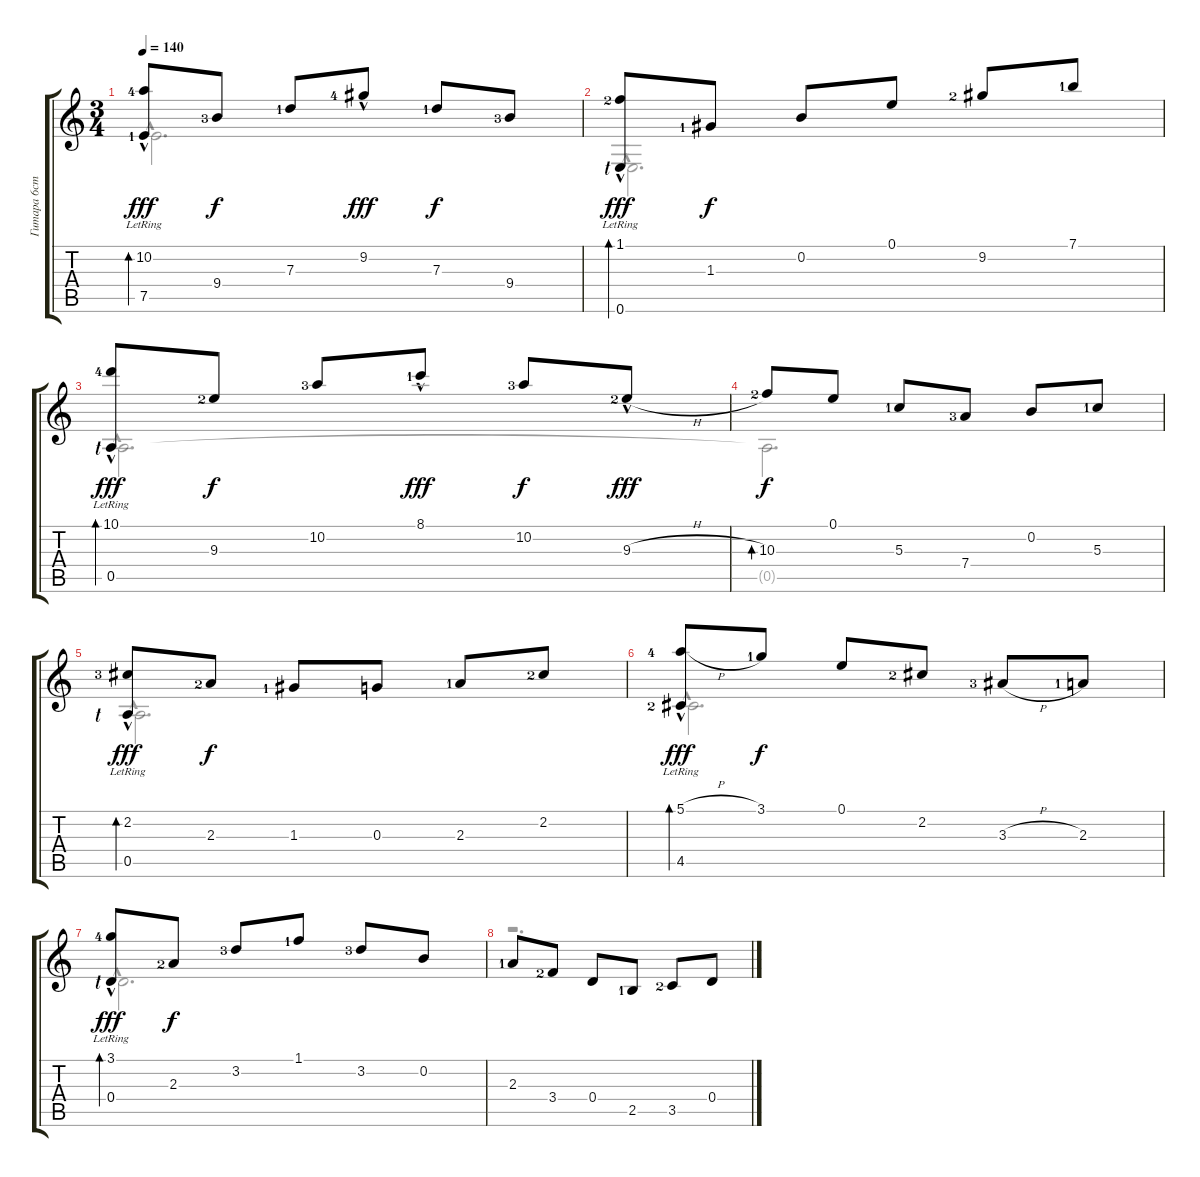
\track ("Гитара 6стр." "Гитара 6ст") {instrument acousticguitarnylon}
\staff {score tabs}
\tuning (E4 B3 G3 D3 A2 E2) {hide}
\voice
\ts (3 4)
\tempo 140
\clef g2
\ks aminor
(10.2{hac lr lf 5} 7.5{lr lf 2}).8{bd 480 dy fff} 9.4{lf 4}.8{dy f} 7.3{lf 2}.8 9.2{hac lf 5}.8{dy fff} 7.3{lf 2}.8{dy f} 9.4{lf 4}.8 |
(1.1{hac lr lf 3} 0.6{hac lr lf 1}).8{bd 480 dy fff} 1.3{lf 2}.8{dy f} 0.2.8 0.1.8 9.2{lf 3}.8 7.1{lf 2}.8 |
(10.1{hac lr lf 5} 0.5{hac lr lf 1}).8{bd 480 dy fff} 9.3{lf 3}.8{dy f} 10.2{lf 4}.8 8.1{hac lf 2}.8{dy fff} 10.2{lf 4}.8{dy f} 9.3{h hac lf 3}.8{dy fff} |
10.3{lf 3}.8{bd 480 dy f} 0.1.8 5.3{lf 2}.8 7.4{lf 4}.8 0.2.8 5.3{lf 2}.8 |
(2.2{lf 4} 0.5{hac lr lf 1}).8{bd 480 dy fff} 2.3{lf 3}.8{dy f} 1.3{lf 2}.8 0.3.8 2.3{lf 2}.8 2.2{lf 3}.8 |
(5.1{h hac lf 5} 4.5{hac lr lf 3}).8{bd 480 dy fff} 3.1{lf 2}.8{dy f} 0.1.8 2.2{lf 3}.8 3.3{h lf 4}.8 2.3{lf 2}.8 |
(3.1{lf 5} 0.4{hac lr lf 1}).8{bd 480 dy fff} 2.3{lf 3}.8{dy f} 3.2{lf 4}.8 1.1{lf 2}.8 3.2{lf 4}.8 0.2.8 |
2.3{lf 2}.8 3.4{lf 3}.8 0.4.8 2.5{lf 2}.8 3.5{lf 3}.8 0.4.8
\voice
\clef g2
\ottava regular
\simile none
\ks aminor
7.5{hac}.2{d dy fff} |
0.6{hac}.2{d} |
0.5{hac}.2{d} |
0.5{t}.2{d dy f} |
0.5{hac}.2{d dy fff} |
4.5{hac}.2{d} |
0.4{hac}.2{d} |
r.2{d}
